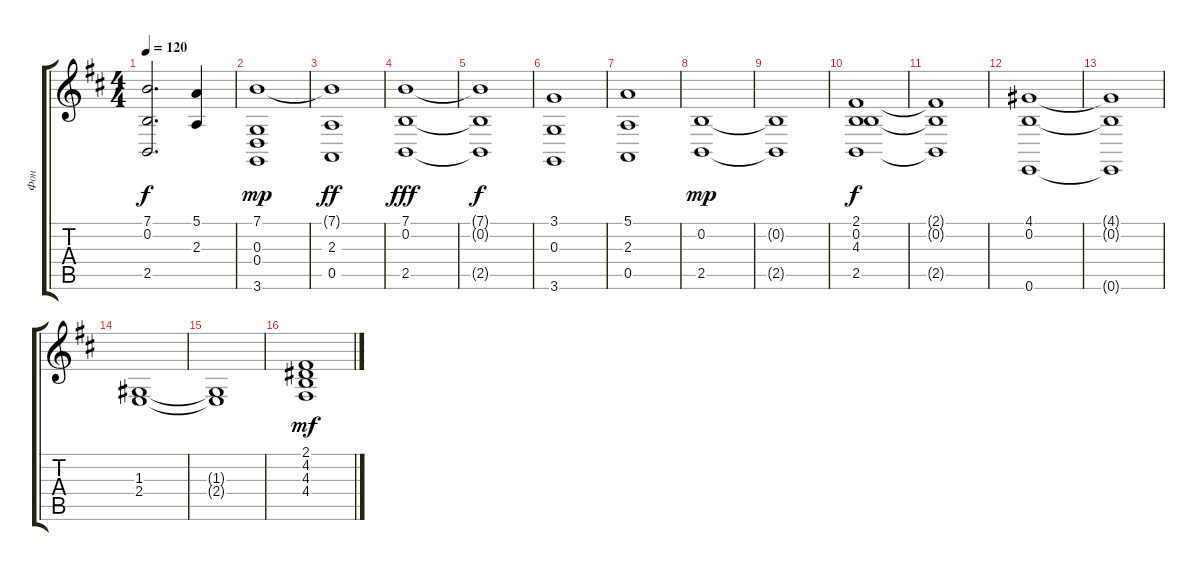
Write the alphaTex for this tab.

\track ("Фон" "Фон") {instrument stringensemble1}
\staff {score tabs}
\tuning (E4 B3 G3 D3 A2 E2) {hide}
\ts (4 4)
\tempo 120
\clef g2
\ks bminor
(7.1{t} 0.2{t} 2.5{t}).2{d dy f} (5.1 2.3).4 |
(7.1 0.3 0.4 3.6).1{dy mp} |
(7.1{t} 2.3 0.5).1{dy ff} |
(7.1 0.2 2.5).1{dy fff} |
(7.1{t} 0.2{t} 2.5{t}).1{dy f} |
(3.1 0.3 3.6).1 |
(5.1 2.3 0.5).1 |
(0.2 2.5).1{dy mp} |
(0.2{t} 2.5{t}).1 |
(2.1 0.2 4.3 2.5).1{dy f volume 6} |
(2.1{t} 0.2{t} 2.5{t}).1 |
(4.1 0.2 0.6).1 |
(4.1{t} 0.2{t} 0.6{t}).1 |
(1.3 2.4).1 |
(1.3{t} 2.4{t}).1 |
(2.1 4.2 4.3 4.4).1{dy mf}
